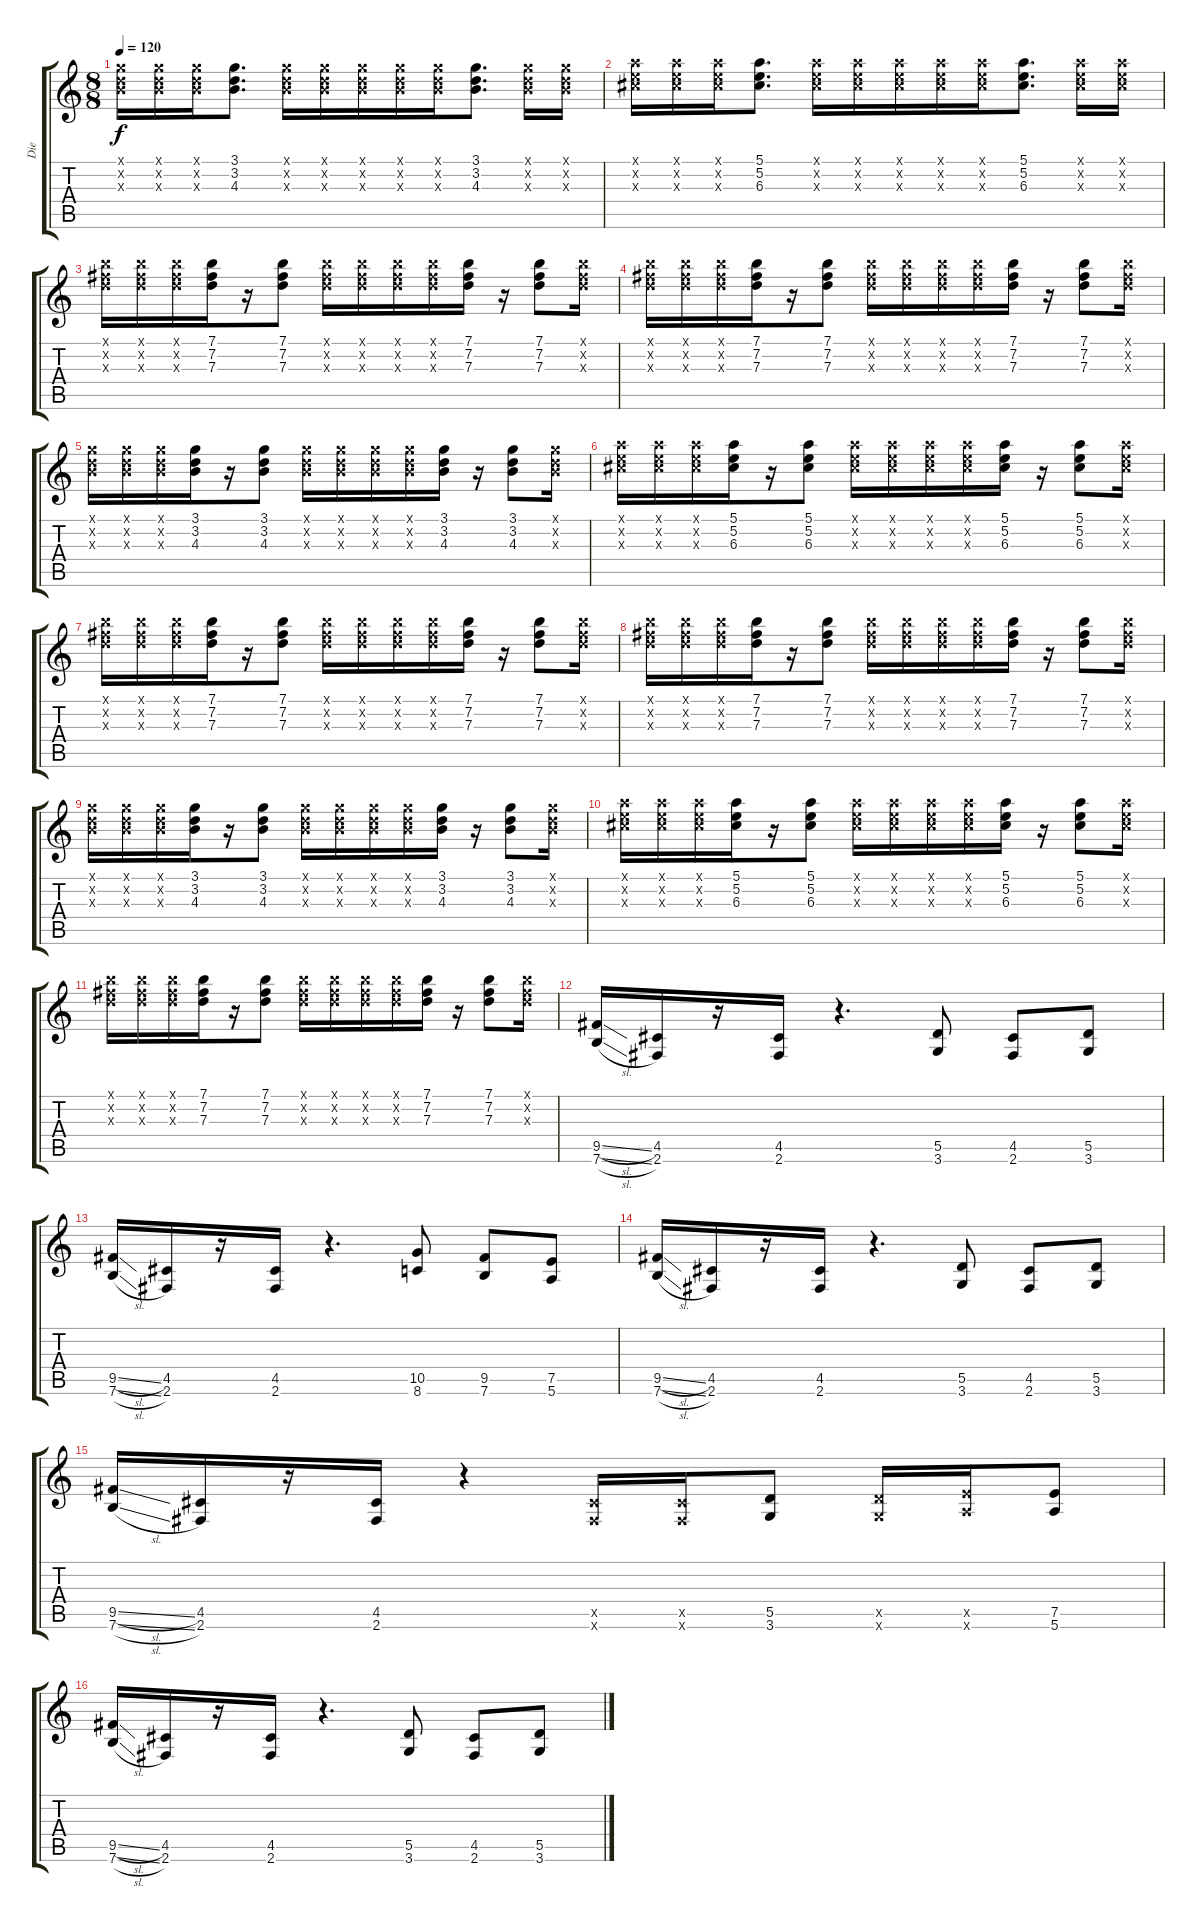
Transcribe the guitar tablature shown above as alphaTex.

\track ("Die" "Die") {instrument distortionguitar}
\staff {score tabs}
\tuning (E4 B3 G3 D3 A2 E2) {hide}
\ts (8 8)
\tempo 120
\clef g2
\ks c
(3.1{x} 3.2{x} 4.3{x}).16{dy f} (3.1{x} 3.2{x} 4.3{x}).16 (3.1{x} 3.2{x} 4.3{x}).16 (3.1 3.2 4.3).8{d} (3.1{x} 3.2{x} 4.3{x}).16 (3.1{x} 3.2{x} 4.3{x}).16 (3.1{x} 3.2{x} 4.3{x}).16 (3.1{x} 3.2{x} 4.3{x}).16 (3.1{x} 3.2{x} 4.3{x}).16 (3.1 3.2 4.3).8{d} (3.1{x} 3.2{x} 4.3{x}).16 (3.1{x} 3.2{x} 4.3{x}).16 |
(5.1{x} 5.2{x} 6.3{x}).16 (5.1{x} 5.2{x} 6.3{x}).16 (5.1{x} 5.2{x} 6.3{x}).16 (5.1 5.2 6.3).8{d} (5.1{x} 5.2{x} 6.3{x}).16 (5.1{x} 5.2{x} 6.3{x}).16 (5.1{x} 5.2{x} 6.3{x}).16 (5.1{x} 5.2{x} 6.3{x}).16 (5.1{x} 5.2{x} 6.3{x}).16 (5.1 5.2 6.3).8{d} (5.1{x} 5.2{x} 6.3{x}).16 (5.1{x} 5.2{x} 6.3{x}).16 |
(7.1{x} 7.2{x} 7.3{x}).16 (7.1{x} 7.2{x} 7.3{x}).16 (7.1{x} 7.2{x} 7.3{x}).16 (7.1 7.2 7.3).16 r.16 (7.1 7.2 7.3).8 (7.1{x} 7.2{x} 7.3{x}).16 (7.1{x} 7.2{x} 7.3{x}).16 (7.1{x} 7.2{x} 7.3{x}).16 (7.1{x} 7.2{x} 7.3{x}).16 (7.1 7.2 7.3).16 r.16 (7.1 7.2 7.3).8 (7.1{x} 7.2{x} 7.3{x}).16 |
(7.1{x} 7.2{x} 7.3{x}).16 (7.1{x} 7.2{x} 7.3{x}).16 (7.1{x} 7.2{x} 7.3{x}).16 (7.1 7.2 7.3).16 r.16 (7.1 7.2 7.3).8 (7.1{x} 7.2{x} 7.3{x}).16 (7.1{x} 7.2{x} 7.3{x}).16 (7.1{x} 7.2{x} 7.3{x}).16 (7.1{x} 7.2{x} 7.3{x}).16 (7.1 7.2 7.3).16 r.16 (7.1 7.2 7.3).8 (7.1{x} 7.2{x} 7.3{x}).16 |
(3.1{x} 3.2{x} 4.3{x}).16 (3.1{x} 3.2{x} 4.3{x}).16 (3.1{x} 3.2{x} 4.3{x}).16 (3.1 3.2 4.3).16 r.16 (3.1 3.2 4.3).8 (3.1{x} 3.2{x} 4.3{x}).16 (3.1{x} 3.2{x} 4.3{x}).16 (3.1{x} 3.2{x} 4.3{x}).16 (3.1{x} 3.2{x} 4.3{x}).16 (3.1 3.2 4.3).16 r.16 (3.1 3.2 4.3).8 (3.1{x} 3.2{x} 4.3{x}).16 |
(5.1{x} 5.2{x} 6.3{x}).16 (5.1{x} 5.2{x} 6.3{x}).16 (5.1{x} 5.2{x} 6.3{x}).16 (5.1 5.2 6.3).16 r.16 (5.1 5.2 6.3).8 (5.1{x} 5.2{x} 6.3{x}).16 (5.1{x} 5.2{x} 6.3{x}).16 (5.1{x} 5.2{x} 6.3{x}).16 (5.1{x} 5.2{x} 6.3{x}).16 (5.1 5.2 6.3).16 r.16 (5.1 5.2 6.3).8 (5.1{x} 5.2{x} 6.3{x}).16 |
(7.1{x} 7.2{x} 7.3{x}).16 (7.1{x} 7.2{x} 7.3{x}).16 (7.1{x} 7.2{x} 7.3{x}).16 (7.1 7.2 7.3).16 r.16 (7.1 7.2 7.3).8 (7.1{x} 7.2{x} 7.3{x}).16 (7.1{x} 7.2{x} 7.3{x}).16 (7.1{x} 7.2{x} 7.3{x}).16 (7.1{x} 7.2{x} 7.3{x}).16 (7.1 7.2 7.3).16 r.16 (7.1 7.2 7.3).8 (7.1{x} 7.2{x} 7.3{x}).16 |
(7.1{x} 7.2{x} 7.3{x}).16 (7.1{x} 7.2{x} 7.3{x}).16 (7.1{x} 7.2{x} 7.3{x}).16 (7.1 7.2 7.3).16 r.16 (7.1 7.2 7.3).8 (7.1{x} 7.2{x} 7.3{x}).16 (7.1{x} 7.2{x} 7.3{x}).16 (7.1{x} 7.2{x} 7.3{x}).16 (7.1{x} 7.2{x} 7.3{x}).16 (7.1 7.2 7.3).16 r.16 (7.1 7.2 7.3).8 (7.1{x} 7.2{x} 7.3{x}).16 |
(3.1{x} 3.2{x} 4.3{x}).16 (3.1{x} 3.2{x} 4.3{x}).16 (3.1{x} 3.2{x} 4.3{x}).16 (3.1 3.2 4.3).16 r.16 (3.1 3.2 4.3).8 (3.1{x} 3.2{x} 4.3{x}).16 (3.1{x} 3.2{x} 4.3{x}).16 (3.1{x} 3.2{x} 4.3{x}).16 (3.1{x} 3.2{x} 4.3{x}).16 (3.1 3.2 4.3).16 r.16 (3.1 3.2 4.3).8 (3.1{x} 3.2{x} 4.3{x}).16 |
(5.1{x} 5.2{x} 6.3{x}).16 (5.1{x} 5.2{x} 6.3{x}).16 (5.1{x} 5.2{x} 6.3{x}).16 (5.1 5.2 6.3).16 r.16 (5.1 5.2 6.3).8 (5.1{x} 5.2{x} 6.3{x}).16 (5.1{x} 5.2{x} 6.3{x}).16 (5.1{x} 5.2{x} 6.3{x}).16 (5.1{x} 5.2{x} 6.3{x}).16 (5.1 5.2 6.3).16 r.16 (5.1 5.2 6.3).8 (5.1{x} 5.2{x} 6.3{x}).16 |
(7.1{x} 7.2{x} 7.3{x}).16 (7.1{x} 7.2{x} 7.3{x}).16 (7.1{x} 7.2{x} 7.3{x}).16 (7.1 7.2 7.3).16 r.16 (7.1 7.2 7.3).8 (7.1{x} 7.2{x} 7.3{x}).16 (7.1{x} 7.2{x} 7.3{x}).16 (7.1{x} 7.2{x} 7.3{x}).16 (7.1{x} 7.2{x} 7.3{x}).16 (7.1 7.2 7.3).16 r.16 (7.1 7.2 7.3).8 (7.1{x} 7.2{x} 7.3{x}).16 |
(9.5{sl} 7.6{sl}).16 (4.5 2.6).16 r.16 (4.5 2.6).16 r.4{d} (5.5 3.6).8 (4.5 2.6).8 (5.5 3.6).8 |
(9.5{sl} 7.6{sl}).16 (4.5 2.6).16 r.16 (4.5 2.6).16 r.4{d} (10.5 8.6).8 (9.5 7.6).8 (7.5 5.6).8 |
(9.5{sl} 7.6{sl}).16 (4.5 2.6).16 r.16 (4.5 2.6).16 r.4{d} (5.5 3.6).8 (4.5 2.6).8 (5.5 3.6).8 |
(9.5{sl} 7.6{sl}).16 (4.5 2.6).16 r.16 (4.5 2.6).16 r.4 (4.5{x} 2.6{x}).16 (4.5{x} 2.6{x}).16 (5.5 3.6).8 (5.5{x} 3.6{x}).16 (7.5{x} 5.6{x}).16 (7.5 5.6).8 |
(9.5{sl} 7.6{sl}).16 (4.5 2.6).16 r.16 (4.5 2.6).16 r.4{d} (5.5 3.6).8 (4.5 2.6).8 (5.5 3.6).8
